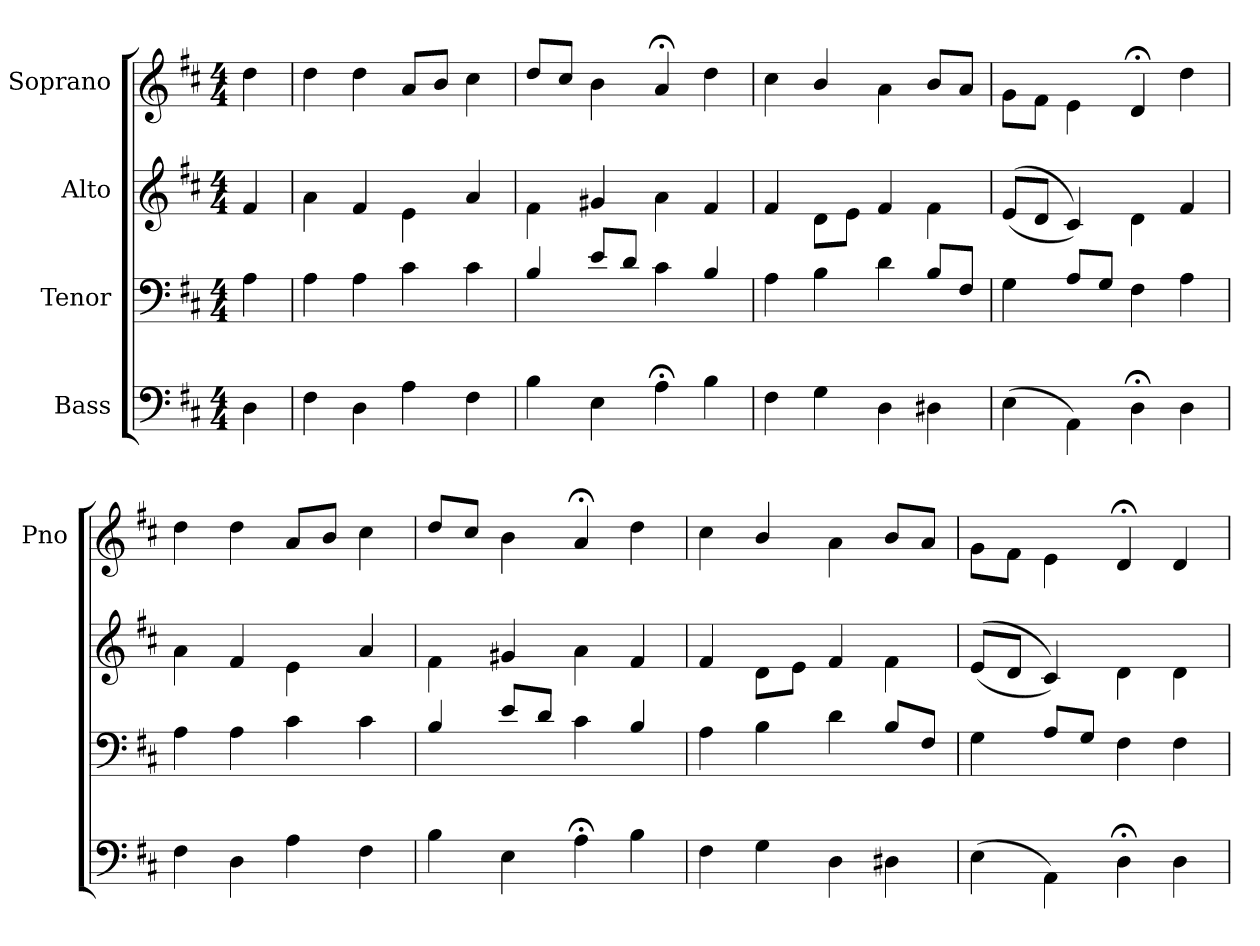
**kern	**kern	**kern	**kern
*part4	*part3	*part2	*part1
*staff4	*staff3	*staff2	*staff1
*I"Bass	*I"Tenor	*I"Alto	*I"Soprano
*	*	*	*I'Pno
*clefF4	*clefF4	*clefG2	*clefG2
*k[f#c#]	*k[f#c#]	*k[f#c#]	*k[f#c#]
*D:	*D:	*D:	*D:
*M4/4	*M4/4	*M4/4	*M4/4
=	=	=	=
4D\	4A\	4f#/	4dd\
=	=	=	=
4F#\	4A\	4a\	4dd\
4D\	4A\	4f#/	4dd\
4A\	4c#\	4e\	8a/L
.	.	.	8b/J
4F#\	4c#\	4a/	4cc#\
=	=	=	=
4B\	4B/	4f#\	8dd/L
.	.	.	8cc#/J
4E\	8e/L	4g#X/	4b\
.	8d/J	.	.
4A;\	4c#\	4a\	4a;</
4B\	4B/	4f#/	4dd\
=	=	=	=
4F#\	4A\	4f#/	4cc#\
4G\	4B\	8d\L	4b/
.	.	8e\J	.
4D\	4d\	4f#/	4a\
4D#X\	8B/L	4f#\	8b/L
.	8F#/J	.	8a/J
=	=	=	=
(<4E\	4G\	(>(<8e/L	8g\L
.	.	8d/J	8f#\J
4AA\)	8A/L	4c#/))	4e\
.	(8G/J	.	.
4D;\	4F#\	4d\	4d;</
4D\	4A\	4f#/	4dd\
=	=	=	=
4F#\	4A\	4a\	4dd\
4D\	4A\	4f#/	4dd\
4A\	4c#\	4e\	8a/L
.	.	.	8b/J
4F#\	4c#\	4a/	4cc#\
=	=	=	=
4B\	4B/	4f#\	8dd/L
.	.	.	8cc#/J
4E\	8e/L	4g#X/	4b\
.	8d/J	.	.
4A;\	4c#\	4a\	4a;</
4B\	4B/	4f#/	4dd\
=	=	=	=
4F#\	4A\	4f#/	4cc#\
4G\	4B\	8d\L	4b/
.	.	8e\J	.
4D\	4d\	4f#/	4a\
4D#X\	8B/L	4f#\	8b/L
.	8F#/J	.	8a/J
=	=	=	=
(<4E\	4G\	(>(<8e/L	8g\L
.	.	8d/J	8f#\J
4AA\)	8A/L	4c#/))	4e\
.	(8G/J	.	.
4D;\	4F#\	4d\	4d;</
4D\	4F#\	4d\	4d/
=	=	=	=
*-	*-	*-	*-
